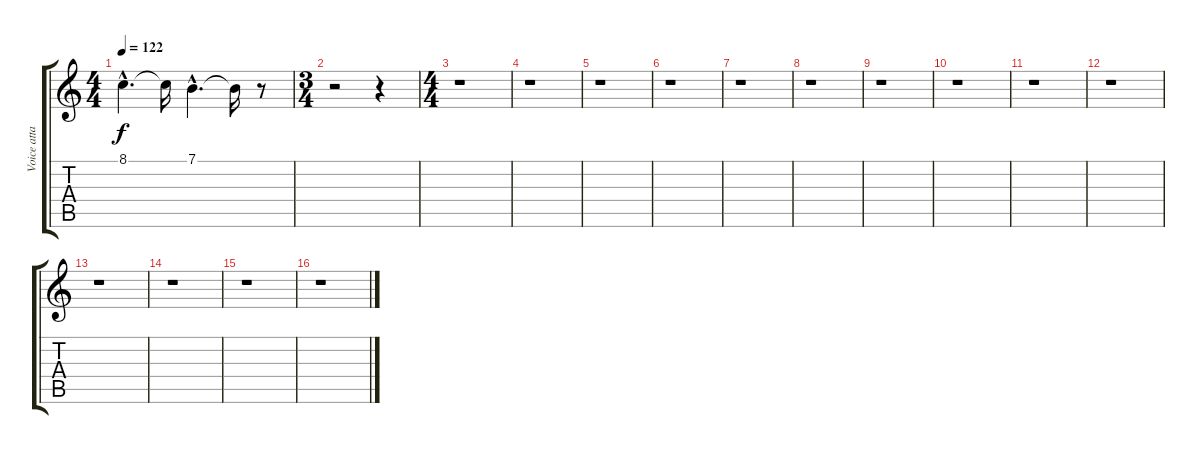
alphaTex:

\track ("Voice attack" "Voice atta") {instrument voiceoohs}
\staff {score tabs}
\tuning (E4 B3 G3 D3 A2 E2) {hide}
\ts (4 4)
\tempo 122
\clef g2
\ks c
8.1{hac t}.4{d dy f} 8.1{t}.16 7.1{hac}.4{d} 7.1{t}.16 r.8 |
\ts (3 4)
r.2 r.4 |
\ts (4 4)
r.1 |
r.1 |
r.1 |
r.1 |
r.1 |
r.1 |
r.1 |
r.1 |
r.1 |
r.1 |
r.1 |
r.1 |
r.1 |
r.1
